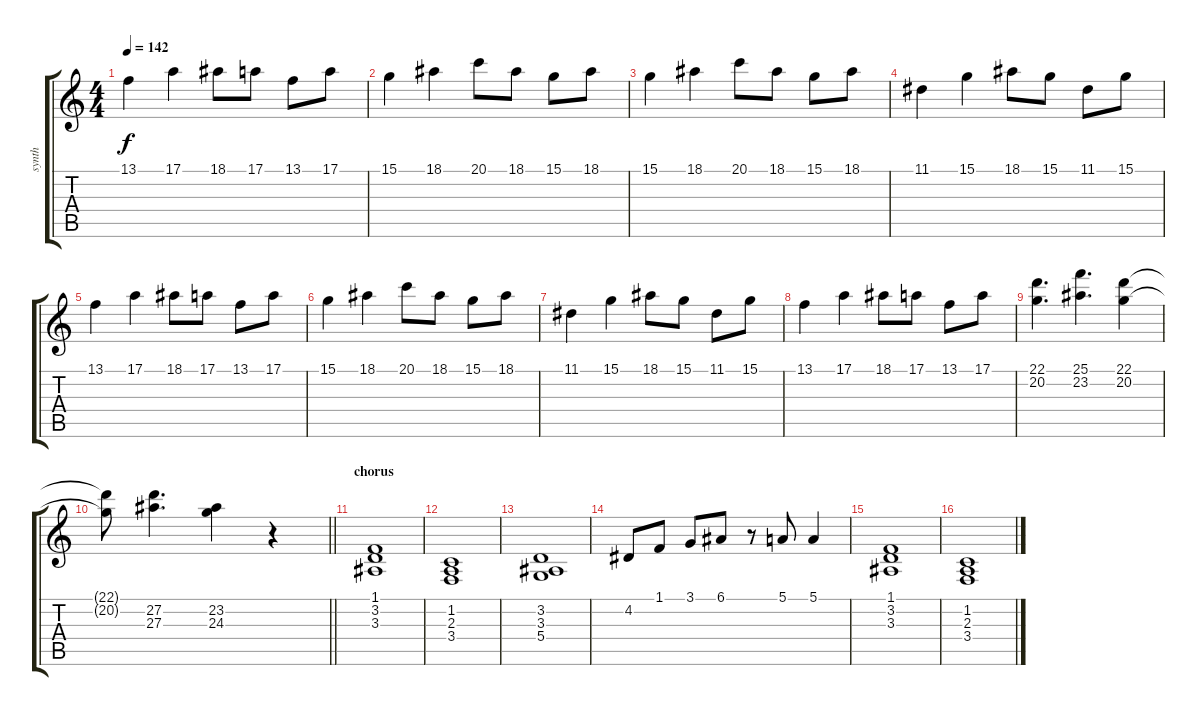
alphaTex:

\track ("synth" "synth") {instrument stringensemble1}
\staff {score tabs}
\tuning (E4 B3 G3 D3 A2 D2) {hide}
\ts (4 4)
\tempo 142
\clef g2
\ks c
13.1.4{dy f volume 9} 17.1.4{volume 13} 18.1.8 17.1.8 13.1.8 17.1.8 |
15.1.4{volume 10} 18.1.4{volume 12} 20.1.8 18.1.8 15.1.8 18.1.8 |
15.1.4{volume 11} 18.1.4 20.1.8 18.1.8 15.1.8 18.1.8 |
11.1.4{volume 8 instrument pad3polysynth} 15.1.4{volume 14} 18.1.8 15.1.8 11.1.8 15.1.8 |
13.1.4{volume 9} 17.1.4{volume 13} 18.1.8 17.1.8 13.1.8 17.1.8 |
15.1.4{volume 10} 18.1.4{volume 12} 20.1.8 18.1.8 15.1.8 18.1.8 |
11.1.4{volume 8 instrument pad3polysynth} 15.1.4{volume 14} 18.1.8 15.1.8 11.1.8 15.1.8 |
13.1.4{volume 9} 17.1.4{volume 13} 18.1.8 17.1.8 13.1.8 17.1.8 |
(22.1 20.2).4{d volume 12 instrument stringensemble1} (25.1 23.2).4{d} (22.1 20.2).4 |
\barLineRight lightlight
(22.1{t} 20.2{t}).8 (27.2 27.3).4{d} (23.2 24.3).4 r.4 |
\section ("" "chorus")
(1.1 3.2 3.3).1{volume 11 instrument synthstrings1} |
(1.2 2.3 3.4).1 |
(3.2 3.3 5.4).1 |
4.2.8 1.1.8 3.1.8 6.1.8 r.8 5.1.8 5.1.4 |
(1.1 3.2 3.3).1 |
(1.2 2.3 3.4).1
